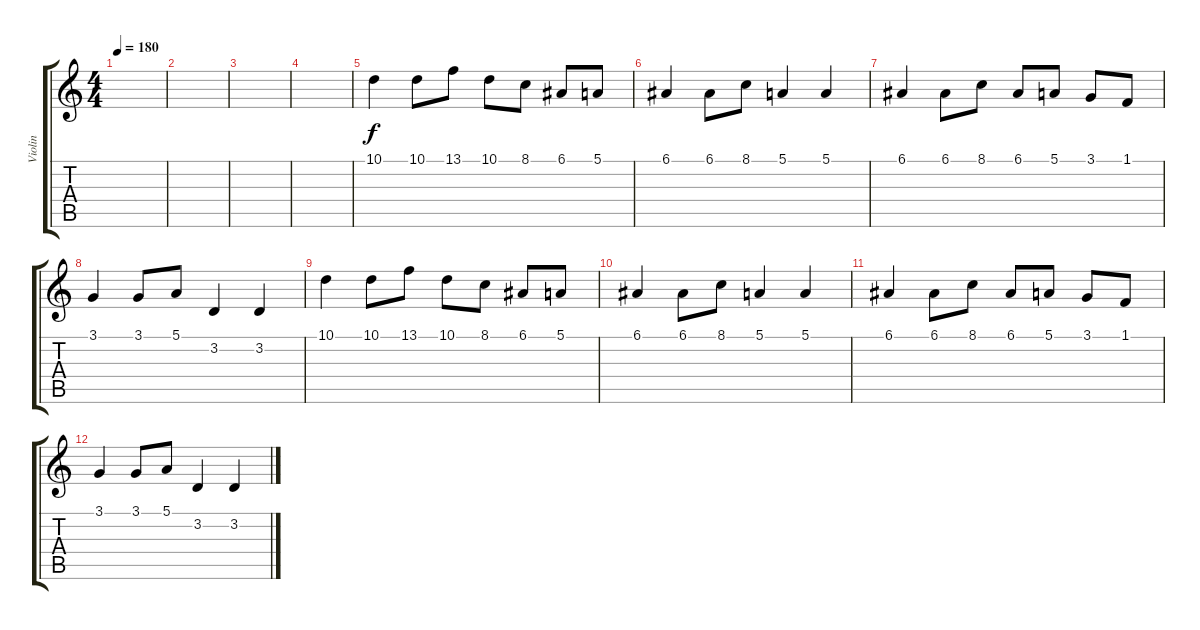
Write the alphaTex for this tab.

\track ("Violin" "Violin") {instrument violin}
\staff {score tabs}
\tuning (E4 B3 G3 D3 A2 E2) {hide}
\ts (4 4)
\tempo 180
\clef g2
\ks c
|
|
|
|
10.1.4 10.1.8 13.1.8 10.1.8 8.1.8 6.1.8 5.1.8 |
6.1.4 6.1.8 8.1.8 5.1.4 5.1.4 |
6.1.4 6.1.8 8.1.8 6.1.8 5.1.8 3.1.8 1.1.8 |
3.1.4 3.1.8 5.1.8 3.2.4 3.2.4 |
10.1.4 10.1.8 13.1.8 10.1.8 8.1.8 6.1.8 5.1.8 |
6.1.4 6.1.8 8.1.8 5.1.4 5.1.4 |
6.1.4 6.1.8 8.1.8 6.1.8 5.1.8 3.1.8 1.1.8 |
3.1.4 3.1.8 5.1.8 3.2.4 3.2.4
